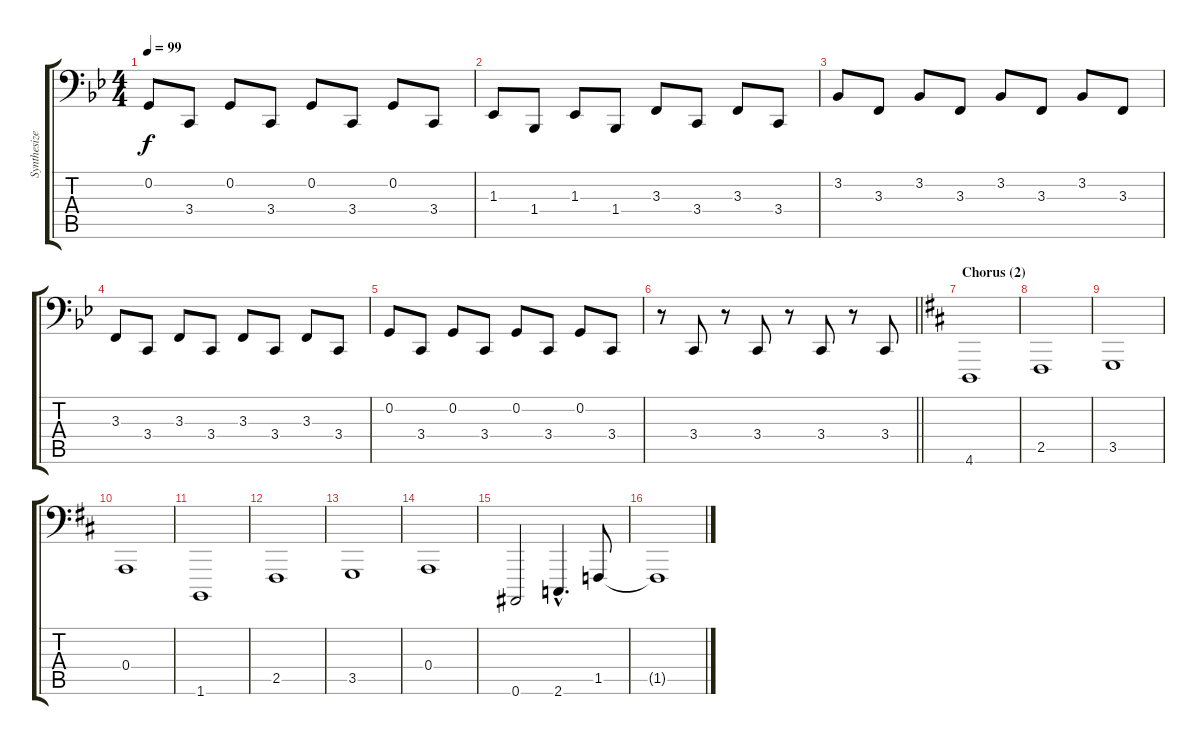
\track ("Synthesizer" "Synthesize") {instrument pad3polysynth}
\staff {score tabs}
\tuning (C3 G2 D2 A1 E1 Bb0) {hide}
\ts (4 4)
\tempo 99
\clef f4
\ks gminor
0.2.8{dy f} 3.4.8 0.2.8 3.4.8 0.2.8 3.4.8 0.2.8 3.4.8 |
1.3.8 1.4.8 1.3.8 1.4.8 3.3.8 3.4.8 3.3.8 3.4.8 |
3.2.8 3.3.8 3.2.8 3.3.8 3.2.8 3.3.8 3.2.8 3.3.8 |
3.3.8 3.4.8 3.3.8 3.4.8 3.3.8 3.4.8 3.3.8 3.4.8 |
0.2.8 3.4.8 0.2.8 3.4.8 0.2.8 3.4.8 0.2.8 3.4.8 |
\barLineRight lightlight
r.8 3.4.8 r.8 3.4.8 r.8 3.4.8 r.8 3.4.8 |
\section ("" "Chorus (2)")
\ks d
4.6.1 |
2.5.1 |
3.5.1 |
0.4.1 |
1.6.1 |
2.5.1 |
3.5.1 |
0.4.1 |
0.6.2 2.6{hac}.4{d} 1.5.8 |
1.5{t}.1
